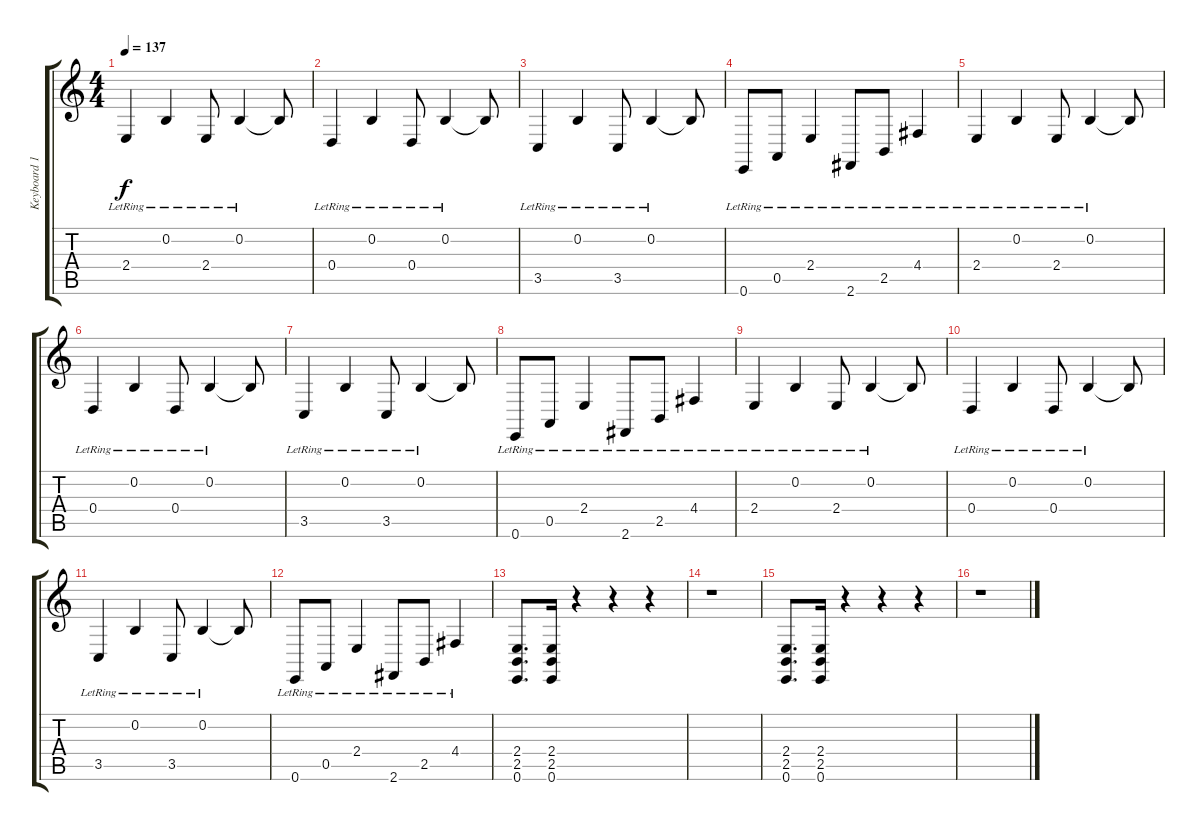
\track ("Keyboard 1" "Keyboard 1") {instrument brightacousticpiano}
\staff {score tabs}
\tuning (E4 B3 G3 D3 A2 E2) {hide}
\ts (4 4)
\tempo 137
\clef g2
\ks c
2.4{lr}.4{dy f} 0.2{lr}.4 2.4{lr}.8 0.2{lr}.4 0.2{t}.8 |
0.4{lr}.4 0.2{lr}.4 0.4{lr}.8 0.2{lr}.4 0.2{t}.8 |
3.5{lr}.4 0.2{lr}.4 3.5{lr}.8 0.2{lr}.4 0.2{t}.8 |
0.6{lr}.8 0.5{lr}.8 2.4{lr}.4 2.6{lr}.8 2.5{lr}.8 4.4{lr}.4 |
2.4{lr}.4 0.2{lr}.4 2.4{lr}.8 0.2{lr}.4 0.2{t}.8 |
0.4{lr}.4 0.2{lr}.4 0.4{lr}.8 0.2{lr}.4 0.2{t}.8 |
3.5{lr}.4 0.2{lr}.4 3.5{lr}.8 0.2{lr}.4 0.2{t}.8 |
0.6{lr}.8 0.5{lr}.8 2.4{lr}.4 2.6{lr}.8 2.5{lr}.8 4.4{lr}.4 |
2.4{lr}.4 0.2{lr}.4 2.4{lr}.8 0.2{lr}.4 0.2{t}.8 |
0.4{lr}.4 0.2{lr}.4 0.4{lr}.8 0.2{lr}.4 0.2{t}.8 |
3.5{lr}.4 0.2{lr}.4 3.5{lr}.8 0.2{lr}.4 0.2{t}.8 |
0.6{lr}.8 0.5{lr}.8 2.4{lr}.4 2.6{lr}.8 2.5{lr}.8 4.4{lr}.4 |
(2.4 2.5 0.6).8{d} (2.4 2.5 0.6).16 r.4 r.4 r.4 |
r.1 |
(2.4 2.5 0.6).8{d} (2.4 2.5 0.6).16 r.4 r.4 r.4 |
r.1
